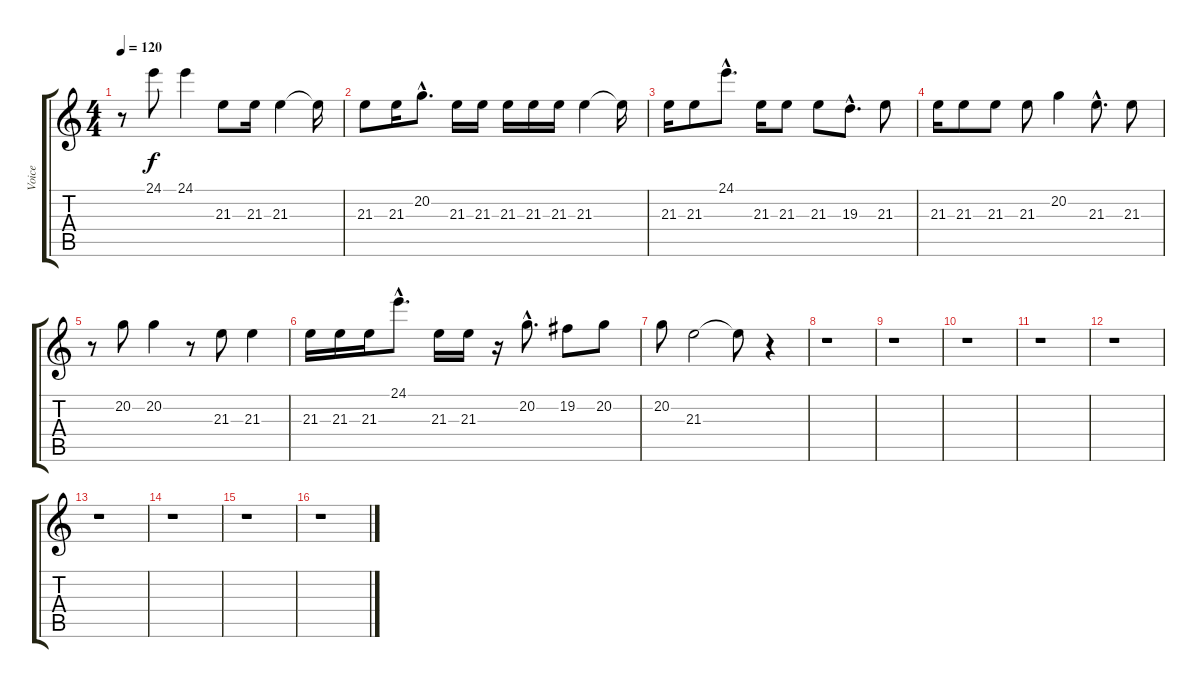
\track ("Voice" "Voice") {instrument pad3polysynth}
\staff {score tabs}
\tuning (E4 B3 G3 D3 A2 E2) {hide}
\ts (4 4)
\tempo 120
\clef g2
\ks c
r.8{dy f} 24.1.8 24.1.4 21.3.8 21.3.16 21.3.4 21.3{t}.16 |
21.3.8 21.3.16 20.2{hac}.8{d} 21.3.16 21.3.16 21.3.16 21.3.16 21.3.16 21.3.4 21.3{t}.16 |
21.3.16 21.3.8 24.1{hac}.8{d} 21.3.16 21.3.8 21.3.8 19.3{hac}.8{d} 21.3.8 |
21.3.16 21.3.8 21.3.8 21.3.8 20.2.4 21.3{hac}.8{d} 21.3.8 |
r.8 20.2.8 20.2.4 r.8 21.3.8 21.3.4 |
21.3.16 21.3.16 21.3.16 24.1{hac}.8{d} 21.3.16 21.3.16 r.16 20.2{hac}.8{d} 19.2.8 20.2.8 |
20.2.8 21.3.2 21.3{t}.8 r.4 |
r.1 |
r.1 |
r.1 |
r.1 |
r.1 |
r.1 |
r.1 |
r.1 |
r.1
